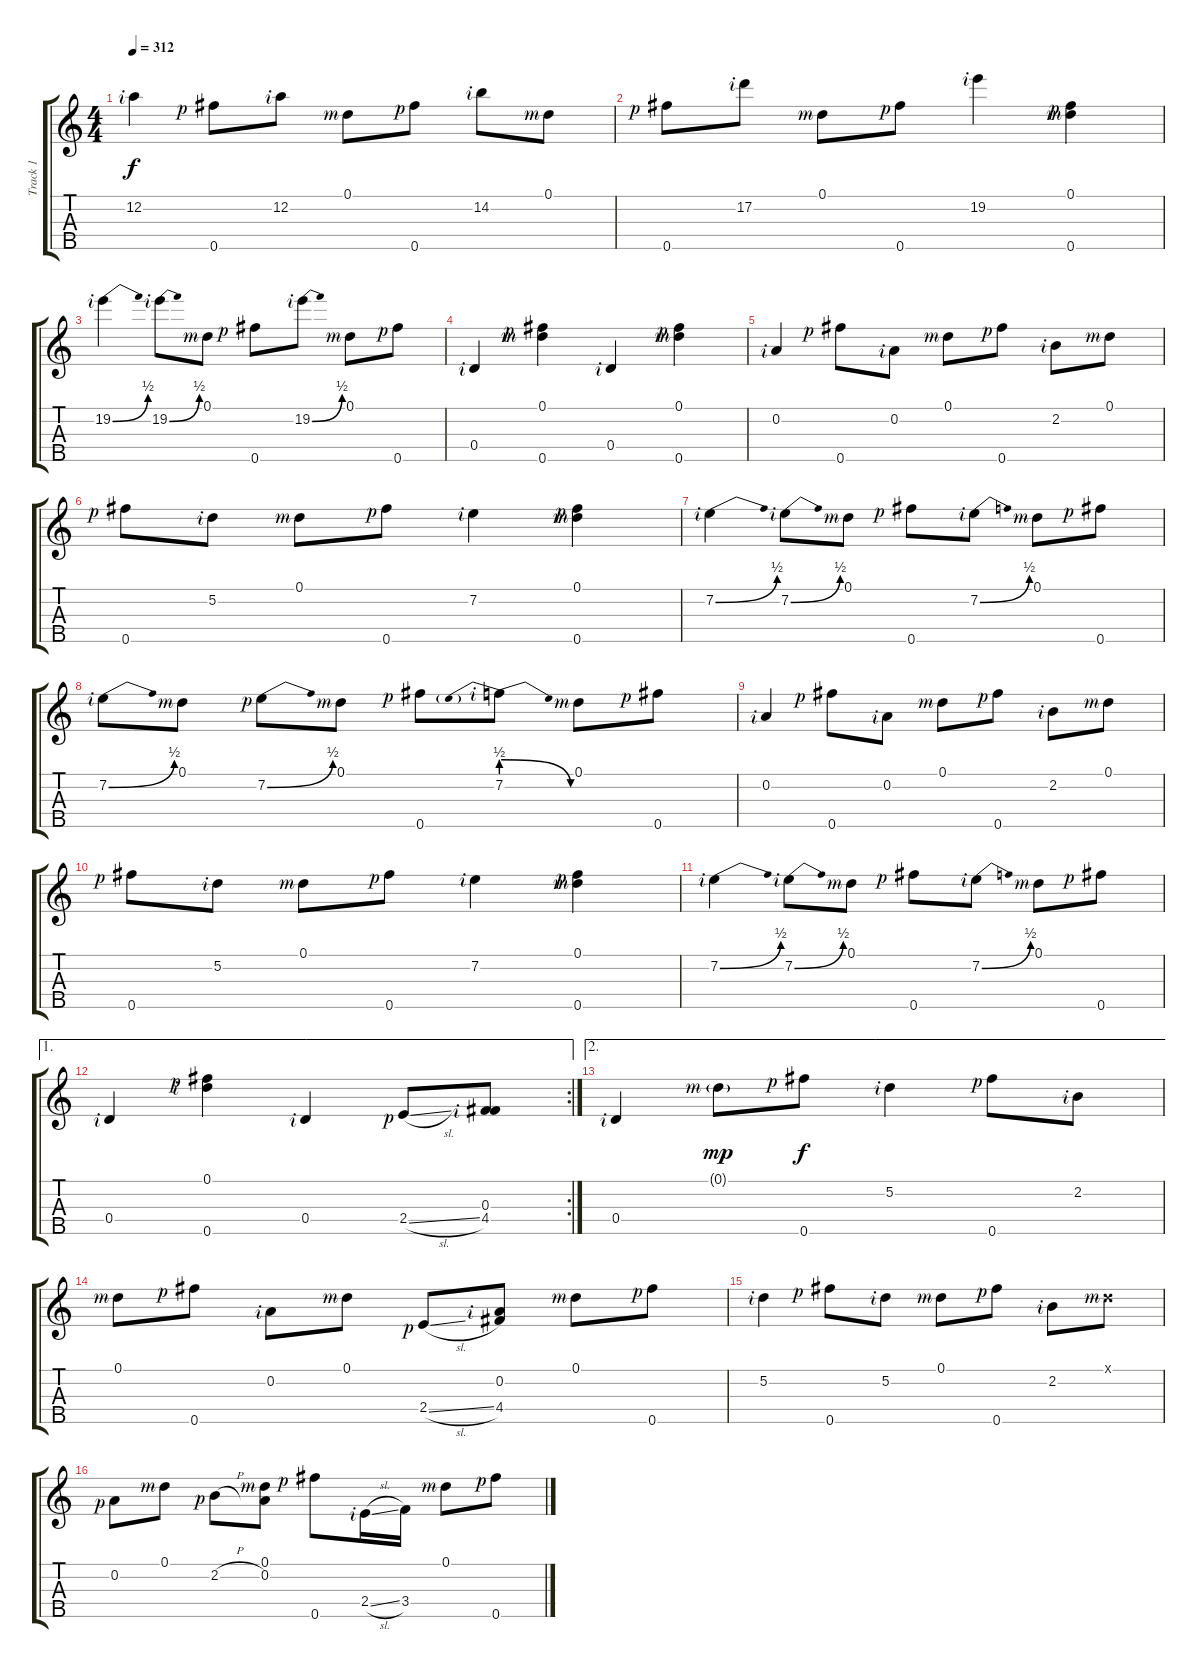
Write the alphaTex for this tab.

\track ("Track 1" "Track 1") {instrument banjo}
\staff {score tabs}
\tuning (D4 A3 Gb3 D3 Gb4) {hide}
\displaytranspose 12
\ts (4 4)
\tempo 312
\clef g2
\ks c
12.2{rf 2}.4{dy f} 0.5{rf 1}.8 12.2{rf 2}.8 0.1{rf 3}.8 0.5{rf 1}.8 14.2{rf 2}.8 0.1{rf 3}.8 |
0.5{rf 1}.8 17.2{rf 2}.8 0.1{rf 3}.8 0.5{rf 1}.8 19.2{rf 2}.4 (0.1{rf 3} 0.5{rf 1}).4 |
19.2{be (bend 0 0 60 2) rf 2}.4 19.2{be (bend 0 0 60 2) rf 2}.8 0.1{rf 3}.8 0.5{rf 1}.8 19.2{be (bend 0 0 60 2) rf 2}.8 0.1{rf 3}.8 0.5{rf 1}.8 |
0.4{rf 2}.4 (0.1{rf 3} 0.5{rf 1}).4 0.4{rf 2}.4 (0.1{rf 3} 0.5{rf 1}).4 |
0.2{rf 2}.4 0.5{rf 1}.8 0.2{rf 2}.8 0.1{rf 3}.8 0.5{rf 1}.8 2.2{rf 2}.8 0.1{rf 3}.8 |
0.5{rf 1}.8 5.2{rf 2}.8 0.1{rf 3}.8 0.5{rf 1}.8 7.2{rf 2}.4 (0.1{rf 3} 0.5{rf 1}).4 |
7.2{be (bend 0 0 60 2) rf 2}.4 7.2{be (bend 0 0 60 2) rf 2}.8 0.1{rf 3}.8 0.5{rf 1}.8 7.2{be (bend 0 0 60 2) rf 2}.8 0.1{rf 3}.8 0.5{rf 1}.8 |
7.2{be (bend 0 0 60 2) rf 2}.8 0.1{rf 3}.8 7.2{be (bend 0 0 60 2) rf 1}.8 0.1{rf 3}.8 0.5{rf 1}.8 7.2{be (prebendrelease 0 2 60 0) rf 2}.8 0.1{rf 3}.8 0.5{rf 1}.8 |
0.2{rf 2}.4 0.5{rf 1}.8 0.2{rf 2}.8 0.1{rf 3}.8 0.5{rf 1}.8 2.2{rf 2}.8 0.1{rf 3}.8 |
0.5{rf 1}.8 5.2{rf 2}.8 0.1{rf 3}.8 0.5{rf 1}.8 7.2{rf 2}.4 (0.1{rf 3} 0.5{rf 1}).4 |
7.2{be (bend 0 0 60 2) rf 2}.4 7.2{be (bend 0 0 60 2) rf 2}.8 0.1{rf 3}.8 0.5{rf 1}.8 7.2{be (bend 0 0 60 2) rf 2}.8 0.1{rf 3}.8 0.5{rf 1}.8 |
\ae 1
\rc 2
0.4{rf 2}.4 (0.1{rf 2} 0.5{rf 1}).4 0.4{rf 2}.4 2.4{sl rf 1}.8 (0.3{rf 2} 4.4).8 |
\ae 2
0.4{rf 2}.4 0.1{g rf 3}.8{dy mp} 0.5{rf 1}.8{dy f} 5.2{rf 2}.4 0.5{rf 1}.8 2.2{rf 2}.8 |
0.1{rf 3}.8 0.5{rf 1}.8 0.2{rf 2}.8 0.1{rf 3}.8 2.4{sl rf 1}.8 (0.2{rf 2} 4.4).8 0.1{rf 3}.8 0.5{rf 1}.8 |
5.2{rf 2}.4 0.5{rf 1}.8 5.2{rf 2}.8 0.1{rf 3}.8 0.5{rf 1}.8 2.2{rf 2}.8 0.1{x rf 3}.8 |
0.2{rf 1}.8 0.1{rf 3}.8 2.2{h rf 1}.8 (0.1{rf 3} 0.2).8 0.5{rf 1}.8 2.4{sl rf 2}.16 3.4.16 0.1{rf 3}.8 0.5{rf 1}.8
